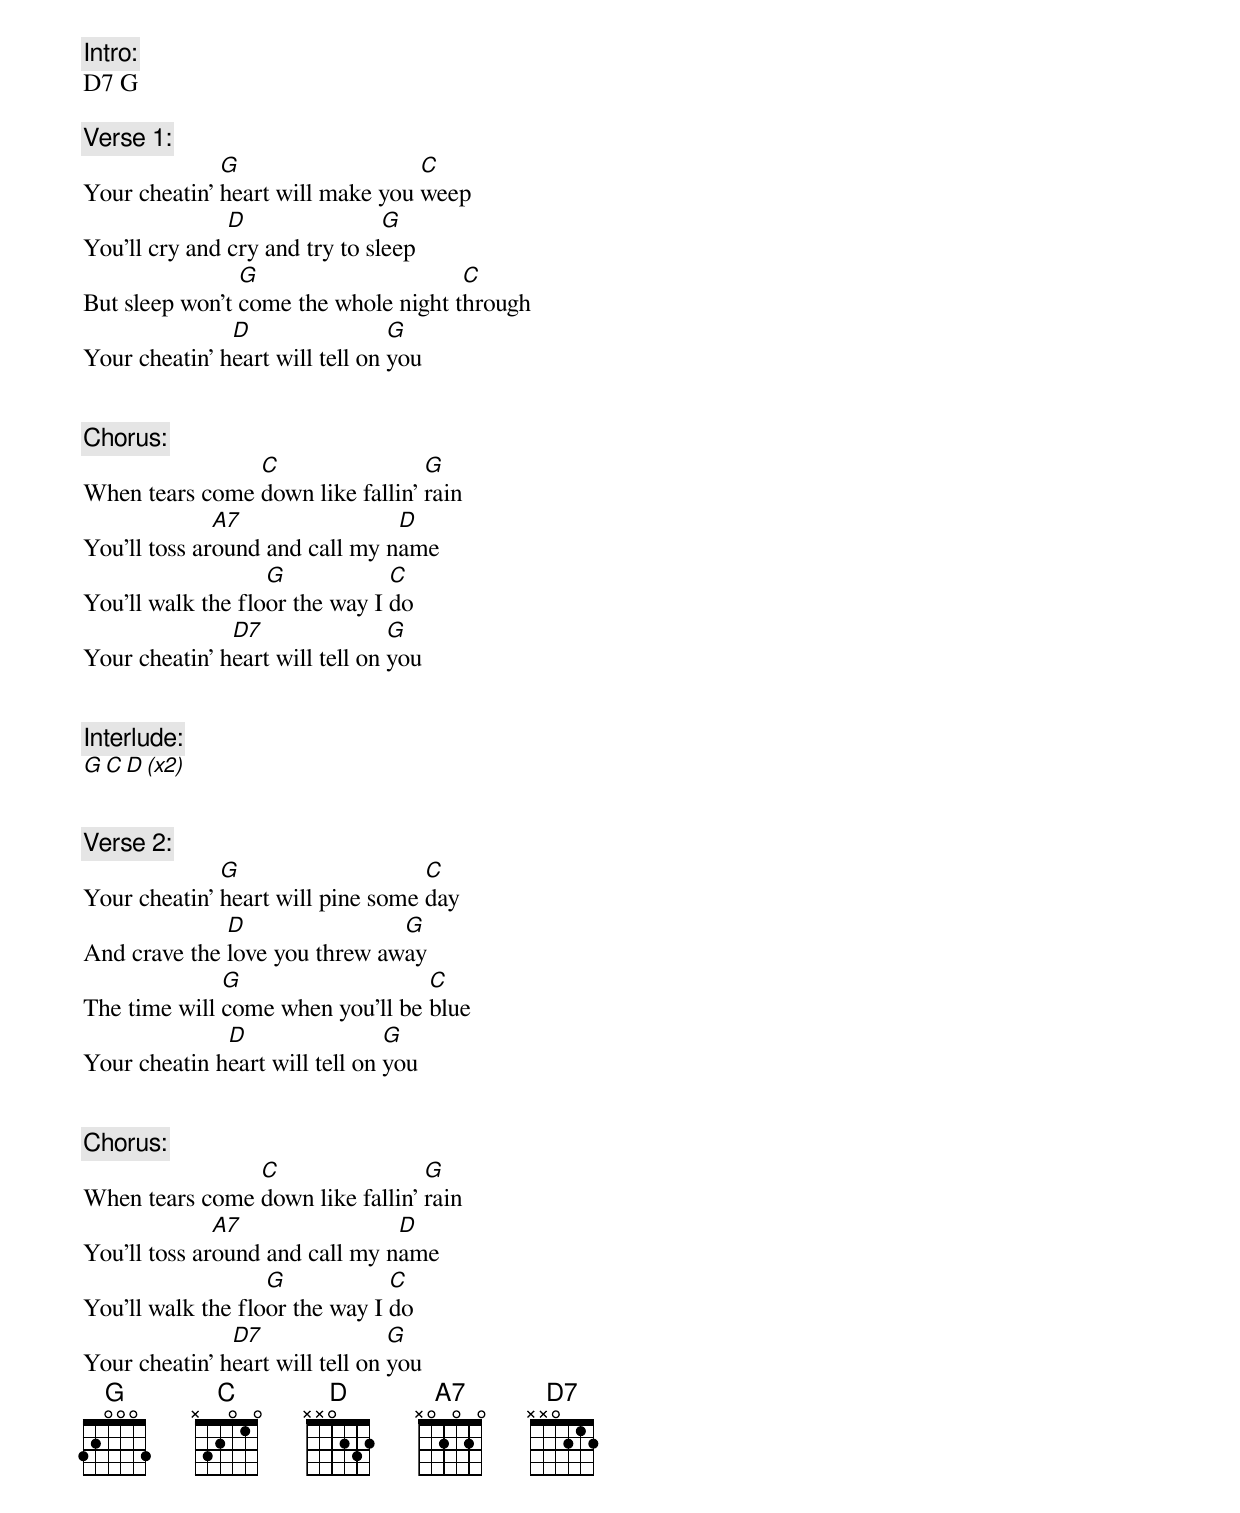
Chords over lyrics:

[Intro:]
D7 G

[Verse 1:]
              G                   C
Your cheatin' heart will make you weep
               D                G
You'll cry and cry and try to sleep
                G                     C
But sleep won't come the whole night through
               D                 G
Your cheatin' heart will tell on you


[Chorus:]
                C                 G
When tears come down like fallin' rain
              A7                D
You'll toss around and call my name
                   G            C
You'll walk the floor the way I do
               D7                G
Your cheatin' heart will tell on you


[Interlude:]
G C D (x2)


[Verse 2:]
              G                    C
Your cheatin' heart will pine some day
              D                G
And crave the love you threw away
              G                   C
The time will come when you'll be blue
              D                 G
Your cheatin heart will tell on you


[Chorus:]
                C                 G
When tears come down like fallin' rain
              A7                D
You'll toss around and call my name
                   G            C
You'll walk the floor the way I do
               D7                G
Your cheatin' heart will tell on you
